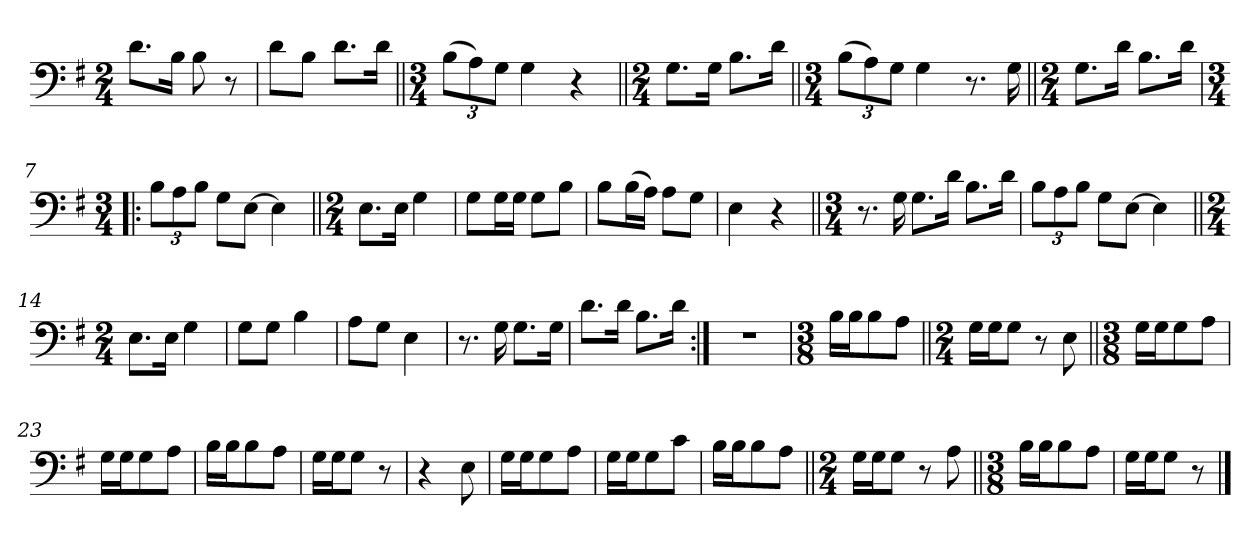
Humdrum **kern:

**kern
*part1
*staff1
*clefF4
*k[f#]
*M2/4
=1
8.d\L
16B\Jk
8B\
8r
=2
8d\L
8B\J
8.d\L
16d\Jk
=3||
*M3/4
(12B\L
12A\)
12G\J
4G\
4r
=4||
*M2/4
8.G\L
16G\Jk
8.B\L
16d\Jk
=5||
*M3/4
(12B\L
12A\)
12G\J
4G\
8.r
16G\
=6||
*M2/4
8.G\L
16d\Jk
8.B\L
16d\Jk
=7!|:
*M3/4
12B\L
12A\
12B\J
8G\L
[8E\J
4E\]
=8||
*M2/4
8.E\L
16E\Jk
4G\
=9
8G\L
16G\L
16G\JJ
8G\L
8B\J
=10
8B\L
(16B\L
16A\JJ)
8A\L
8G\J
=11
4E\
4r
=12||
*M3/4
8.r
16G\
8.G\L
16d\Jk
8.B\L
16d\Jk
=13
12B\L
12A\
12B\J
8G\L
[8E\J
4E\]
=14||
*M2/4
8.E\L
16E\Jk
4G\
=15
8G\L
8G\J
4B\
=16
8A\L
8G\J
4E\
=
8.r
16G\
8.G\L
16G\Jk
=18
8.d\L
16d\Jk
8.B\L
16d\Jk
=19:|!
2r
=20
*M3/8
16B\LL
16B\J
8B\
8A\J
=21||
*M2/4
16G\LL
16G\J
8G\J
8r
8E\
=22||
*M3/8
16G\LL
16G\J
8G\
8A\J
=23
16G\LL
16G\J
8G\
8A\J
=24
16B\LL
16B\J
8B\
8A\J
=25
16G\LL
16G\J
8G\J
8r
=26
4r
8E\
=27
16G\LL
16G\J
8G\
8A\J
=28
16G\LL
16G\J
8G\
8c\J
=29
16B\LL
16B\J
8B\
8A\J
=30||
*M2/4
16G\LL
16G\J
8G\J
8r
8A\
=31||
*M3/8
16B\LL
16B\J
8B\
8A\J
=32
16G\LL
16G\J
8G\J
8r
==
*-
